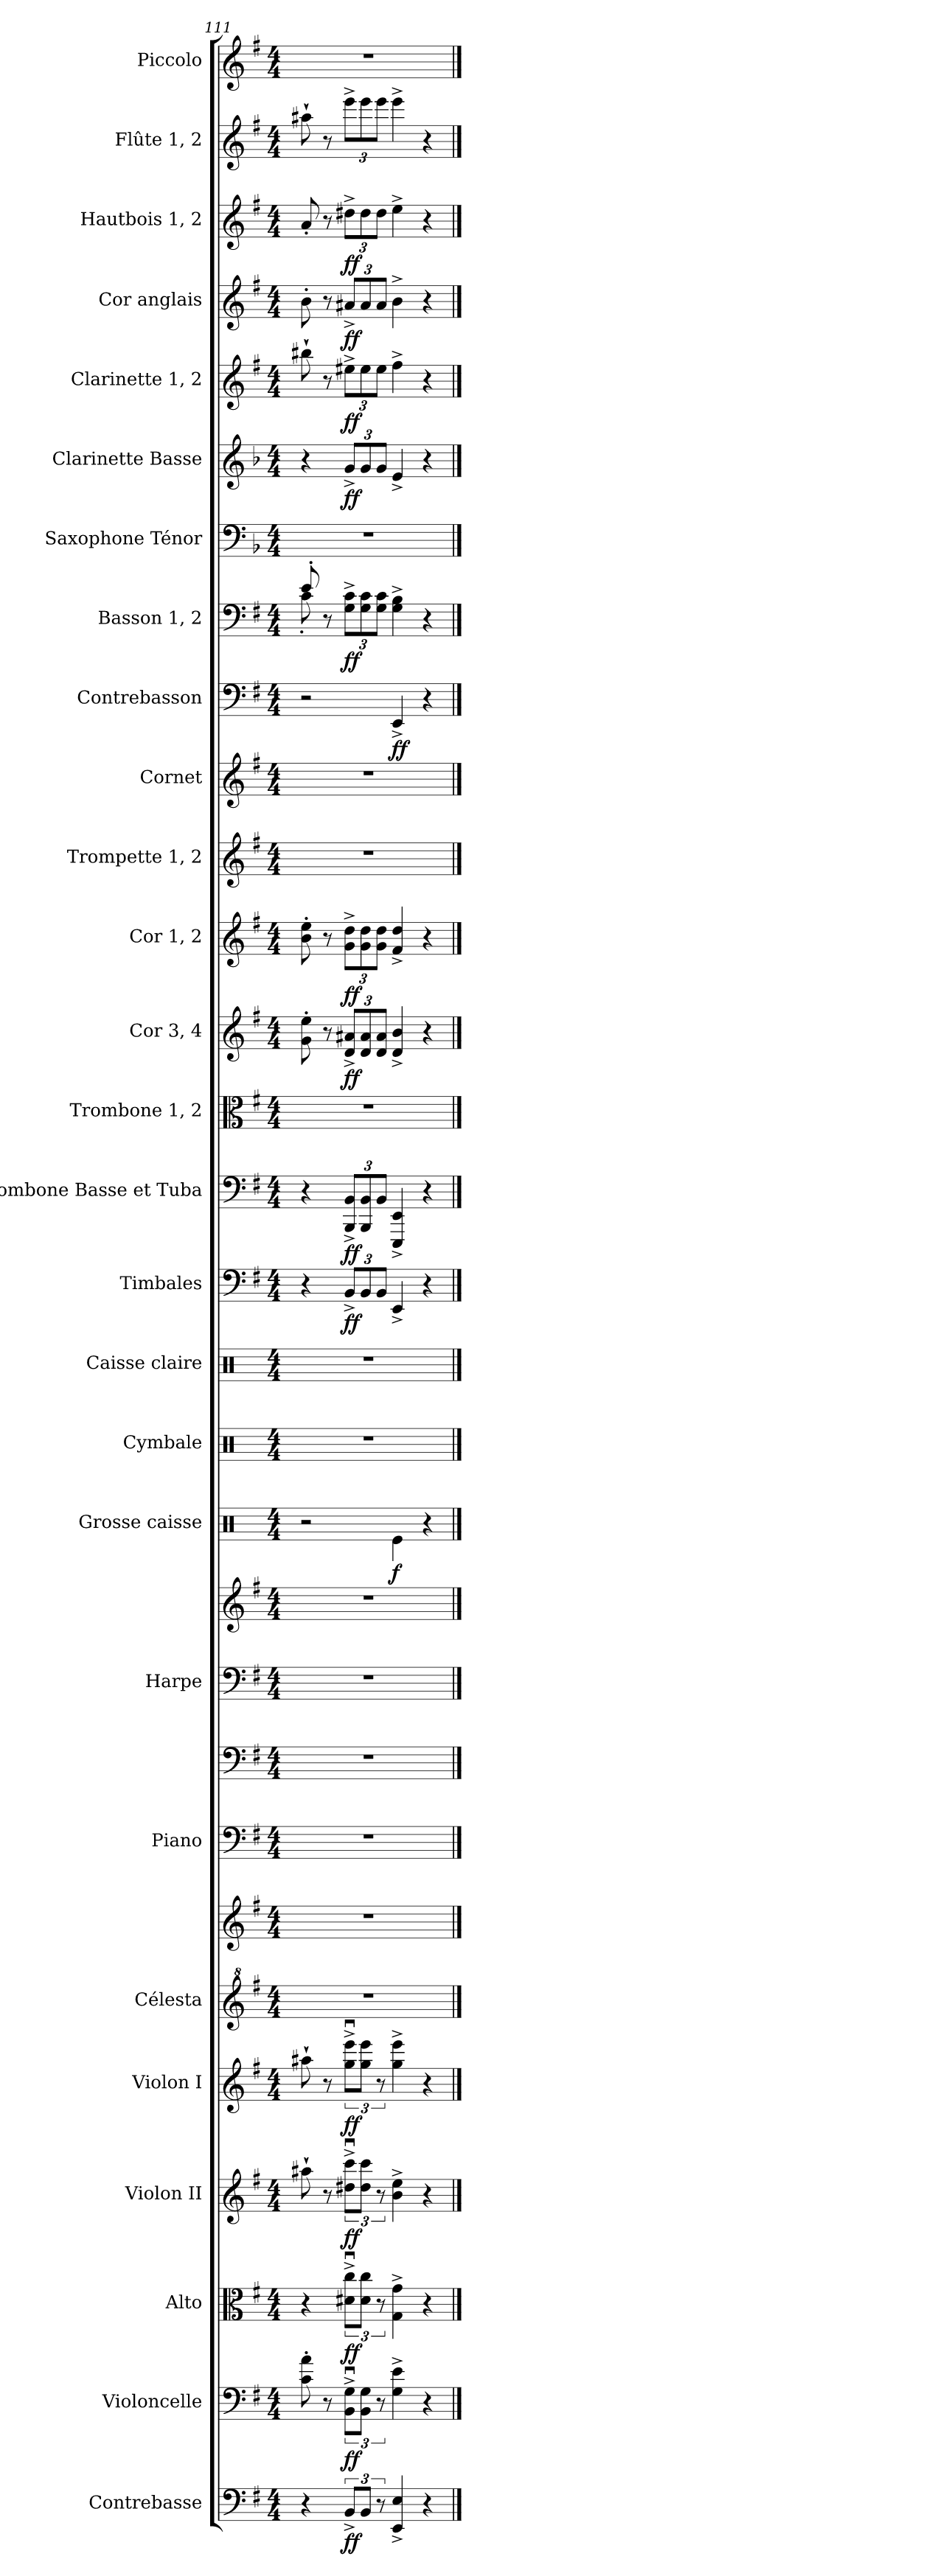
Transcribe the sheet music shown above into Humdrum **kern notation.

**kern	**dynam	**kern	**dynam	**kern	**dynam	**kern	**dynam	**kern	**dynam	**kern	**kern	**kern	**kern	**kern	**kern	**kern	**dynam	**kern	**kern	**kern	**dynam	**kern	**dynam	**kern	**kern	**dynam	**kern	**dynam	**kern	**kern	**kern	**dynam	**kern	**dynam	**kern	**kern	**dynam	**kern	**dynam	**kern	**dynam	**kern	**dynam	**kern	**kern
*part27	*part27	*part26	*part26	*part25	*part25	*part24	*part24	*part23	*part23	*part22	*part22	*part21	*part21	*part20	*part20	*part19	*part19	*part18	*part17	*part16	*part16	*part15	*part15	*part14	*part13	*part13	*part12	*part12	*part11	*part10	*part9	*part9	*part8	*part8	*part7	*part6	*part6	*part5	*part5	*part4	*part4	*part3	*part3	*part2	*part1
*staff30	*staff30	*staff29	*staff29	*staff28	*staff28	*staff27	*staff27	*staff26	*staff26	*staff25	*staff24	*staff23	*staff22	*staff21	*staff20	*staff19	*staff19	*staff18	*staff17	*staff16	*staff16	*staff15	*staff15	*staff14	*staff13	*staff13	*staff12	*staff12	*staff11	*staff10	*staff9	*staff9	*staff8	*staff8	*staff7	*staff6	*staff6	*staff5	*staff5	*staff4	*staff4	*staff3	*staff3	*staff2	*staff1
*I"Contrebasse	*	*I"Violoncelle	*	*I"Alto	*	*I"Violon II	*	*I"Violon I	*	*I"Célesta	*	*I"Piano	*	*I"Harpe	*	*I"Grosse caisse	*	*I"Cymbale	*I"Caisse claire	*I"Timbales	*	*I"Trombone Basse et Tuba	*	*I"Trombone 1, 2	*I"Cor 3, 4	*	*I"Cor 1, 2	*	*I"Trompette 1, 2	*I"Cornet	*I"Contrebasson	*	*I"Basson 1, 2	*	*I"Saxophone Ténor	*I"Clarinette Basse	*	*I"Clarinette 1, 2	*	*I"Cor anglais	*	*I"Hautbois 1, 2	*	*I"Flûte 1, 2	*I"Piccolo
*I'Cb.	*	*I'Vlc	*	*I'Alt.	*	*I'Vln.	*	*I'Vln.	*	*I'Cél.	*	*I'Pia.	*	*I'Hrp.	*	*I'GC	*	*I'Cym.	*I'CC	*I'Timb.	*	*I'Tbn. et Tuba	*	*I'Tbn.	*I'Cor	*	*I'Cor	*	*I'Tromp.	*I'Cnt.	*I'Cbsn.	*	*I'Bsn.	*	*I'Sax. T.	*I'Cl. Basse	*	*I'Clar.	*	*I'C. A.	*	*I'Htbs.	*	*I'Fl.	*I'Picc.
!!LO:PB:g=z
*clefF4	*	*clefF4	*	*clefC3	*	*clefG2	*	*clefG2	*	*clefG^2	*clefG2	*clefF4	*clefF4	*clefF4	*clefG2	*clefX	*	*clefX	*clefX	*clefF4	*	*clefF4	*	*clefC3	*clefG2	*	*clefG2	*	*clefG2	*clefG2	*clefF4	*	*clefF4	*	*clefF4	*clefG2	*	*clefG2	*	*clefG2	*	*clefG2	*	*clefG2	*clefG2
*ITrd7c12	*	*	*	*	*	*	*	*	*	*ITrd-7c-12	*ITrd-7c-12	*	*	*	*	*	*	*	*	*	*	*	*	*	*ITrd4c7	*	*ITrd4c7	*	*ITrd1c2	*ITrd1c2	*ITrd7c12	*	*	*	*ITrd8c14	*ITrd8c14	*	*ITrd1c2	*	*ITrd4c7	*	*	*	*	*ITrd-7c-12
*k[f#]	*	*k[f#]	*	*k[f#]	*	*k[f#]	*	*k[f#]	*	*k[f#]	*k[f#]	*k[f#]	*k[f#]	*k[f#]	*k[f#]	*k[]	*	*k[]	*k[]	*k[f#]	*	*k[f#]	*	*k[f#]	*k[]	*	*k[]	*	*k[b-]	*k[b-]	*k[f#]	*	*k[f#]	*	*k[b-]	*k[b-]	*	*k[b-]	*	*k[]	*	*k[f#]	*	*k[f#]	*k[f#]
*M4/4	*	*M4/4	*	*M4/4	*	*M4/4	*	*M4/4	*	*M4/4	*M4/4	*M4/4	*M4/4	*M4/4	*M4/4	*M4/4	*	*M4/4	*M4/4	*M4/4	*	*M4/4	*	*M4/4	*M4/4	*	*M4/4	*	*M4/4	*M4/4	*M4/4	*	*M4/4	*	*M4/4	*M4/4	*	*M4/4	*	*M4/4	*	*M4/4	*	*M4/4	*M4/4
=111	=111	=111	=111	=111	=111	=111	=111	=111	=111	=111	=111	=111	=111	=111	=111	=111	=111	=111	=111	=111	=111	=111	=111	=111	=111	=111	=111	=111	=111	=111	=111	=111	=111	=111	=111	=111	=111	=111	=111	=111	=111	=111	=111	=111	=111
*	*	*	*	*	*	*	*	*	*	*	*	*	*	*	*	*	*	*	*	*	*	*	*	*	*	*	*	*	*	*	*	*	*^	*	*	*	*	*	*	*	*	*	*	*	*
4r	.	8c\' 8a\'	.	4r	.	8aa#X`\	.	8aa#X`\	.	1r	1r	1r	1r	1r	1r	2r	.	1r	1r	4r	.	4r	.	1r	8c\' 8a\'	.	8e\' 8a\'	.	1r	1r	2r	.	8e'/	8c'\	.	1r	4r	.	8aa#X`\	.	8e'\	.	8a'/	.	8aa#X`\	1r
.	.	8r	.	.	.	8r	.	8r	.	.	.	.	.	.	.	.	.	.	.	.	.	.	.	.	8r	.	8r	.	.	.	.	.	8r	2..ryy	.	.	.	.	8r	.	8r	.	8r	.	8r	.
*	*	*	*	*	*	*	*	*	*	*	*	*	*	*	*	*	*	*	*	*Xbrackettup	*	*Xbrackettup	*	*	*Xbrackettup	*	*Xbrackettup	*	*	*	*	*	*Xbrackettup	*	*	*	*Xbrackettup	*	*Xbrackettup	*	*Xbrackettup	*	*Xbrackettup	*	*Xbrackettup	*
!	!LO:DY:b	!	!LO:DY:b	!	!LO:DY:b	!	!LO:DY:b	!	!LO:DY:b	!	!	!	!	!	!	!	!	!	!	!	!LO:DY:b	!	!LO:DY:b	!	!	!LO:DY:b	!	!LO:DY:b	!	!	!	!	!	!	!LO:DY:b	!	!	!LO:DY:b	!	!LO:DY:b	!	!LO:DY:b	!	!LO:DY:b	!	!
12BBB^/L	ff	12BB\u^ 12G\u^L	ff	12d#X\u^ 12cc\u^L	ff	12dd#X\u^ 12ccc\u^L	ff	12gg\u^ 12eee\u^L	ff	.	.	.	.	.	.	.	.	.	.	12BB^/L	ff	12BBB/^ 12BB/^L	ff	.	12G/^ 12d#X/^L	ff	12c\^ 12g\^L	ff	.	.	.	.	12G\^ 12c\^L	.	ff	.	12G^/L	ff	12dd#X^\L	ff	12d#X^/L	ff	12dd#X^\L	ff	12eee^\L	.
12BBB/J	.	12BB\ 12G\J	.	12d#\ 12cc\J	.	12dd#\ 12ccc\J	.	12gg\ 12eee\J	.	.	.	.	.	.	.	.	.	.	.	12BB/	.	12BBB/ 12BB/	.	.	12G/ 12d#/	.	12c\ 12g\	.	.	.	.	.	12G\ 12c\	.	.	.	12G/	.	12dd#\	.	12d#/	.	12dd#\	.	12eee\	.
12r	.	12r	.	12r	.	12r	.	12r	.	.	.	.	.	.	.	.	.	.	.	12BB/J	.	12BB/J	.	.	12G/ 12d#/J	.	12c\ 12g\J	.	.	.	.	.	12G\ 12c\J	.	.	.	12G/J	.	12dd#\J	.	12d#/J	.	12dd#\J	.	12eee\J	.
!	!	!	!	!	!	!	!	!	!	!	!	!	!	!	!	!	!LO:DY:b	!	!	!	!	!	!	!	!	!	!	!	!	!	!	!LO:DY:b	!	!	!	!	!	!	!	!	!	!	!	!	!	!
4EEE/^ 4EE/^	.	4G\^ 4e\^	.	4G\^ 4g\^	.	4b\^ 4ee\^	.	4gg\^ 4eee\^	.	.	.	.	.	.	.	4Re\	f	.	.	4EE^/	.	4EEE/^ 4EE/^	.	.	4G/^ 4e/^	.	4B/^ 4g/^	.	.	.	4EEE^/	ff	4G\^ 4B\^	.	.	.	4E^/	.	4ee^\	.	4e^\	.	4ee^\	.	4eee^\	.
4r	.	4r	.	4r	.	4r	.	4r	.	.	.	.	.	.	.	4r	.	.	.	4r	.	4r	.	.	4r	.	4r	.	.	.	4r	.	4r	.	.	.	4r	.	4r	.	4r	.	4r	.	4r	.
*	*	*	*	*	*	*	*	*	*	*	*	*	*	*	*	*	*	*	*	*	*	*	*	*	*	*	*	*	*	*	*	*	*v	*v	*	*	*	*	*	*	*	*	*	*	*	*
==	==	==	==	==	==	==	==	==	==	==	==	==	==	==	==	==	==	==	==	==	==	==	==	==	==	==	==	==	==	==	==	==	==	==	==	==	==	==	==	==	==	==	==	==	==
*-	*-	*-	*-	*-	*-	*-	*-	*-	*-	*-	*-	*-	*-	*-	*-	*-	*-	*-	*-	*-	*-	*-	*-	*-	*-	*-	*-	*-	*-	*-	*-	*-	*-	*-	*-	*-	*-	*-	*-	*-	*-	*-	*-	*-	*-
